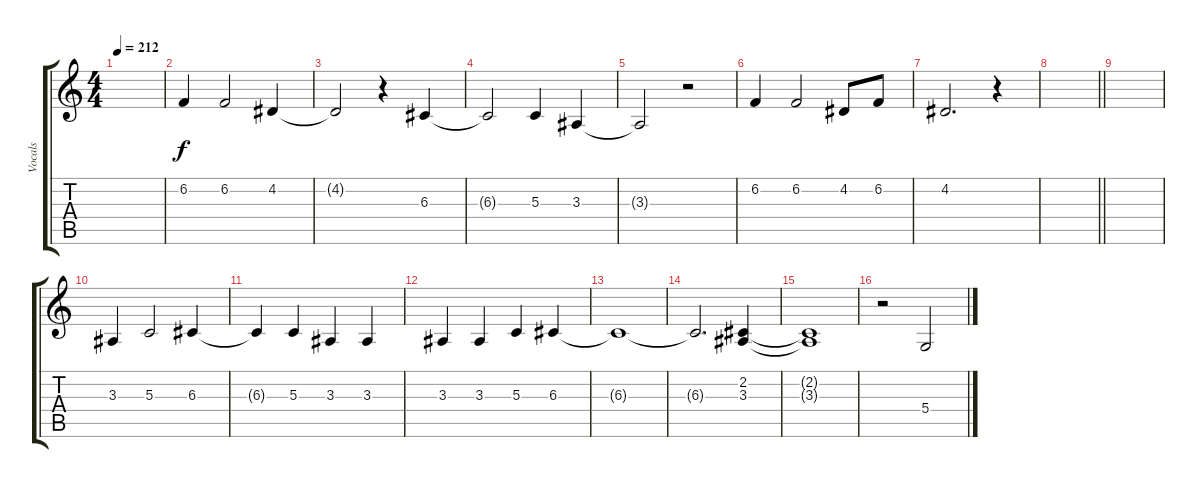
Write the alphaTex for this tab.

\track ("Vocals" "Vocals") {instrument clarinet}
\staff {score tabs}
\tuning (E4 B3 G3 D3 A2 E2) {hide}
\ts (4 4)
\tempo 212
\clef g2
\ks c
|
6.2.4 6.2.2 4.2.4 |
4.2{t}.2 r.4 6.3.4 |
6.3{t}.2 5.3.4 3.3.4 |
3.3{t}.2 r.2 |
6.2.4 6.2.2 4.2.8 6.2.8 |
4.2.2{d} r.4 |
\barLineRight lightlight
|
|
3.3.4 5.3.2 6.3.4 |
6.3{t}.4 5.3.4 3.3.4 3.3.4 |
3.3.4 3.3.4 5.3.4 6.3.4 |
6.3{t}.1 |
6.3{t}.2{d} (2.2 3.3).4 |
(2.2{t} 3.3{t}).1 |
r.2 5.4.2
